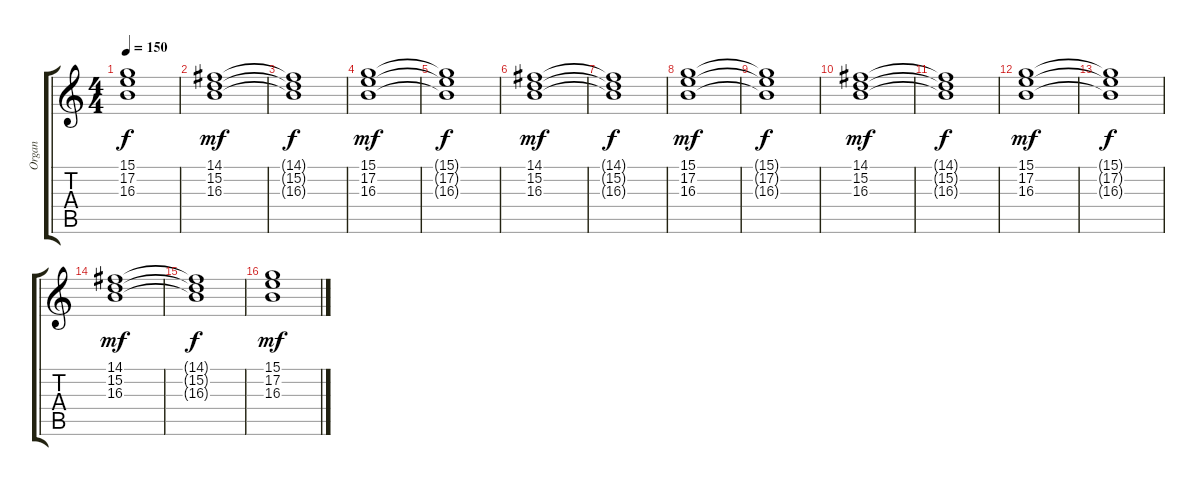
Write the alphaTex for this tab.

\track ("Organ" "Organ") {instrument rockorgan}
\staff {score tabs}
\tuning (E4 B3 G3 D3 A2 E2) {hide}
\ts (4 4)
\tempo 150
\clef g2
\ks c
(15.1{t} 17.2{t} 16.3{t}).1{dy f} |
(14.1 15.2 16.3).1{dy mf} |
(14.1{t} 15.2{t} 16.3{t}).1{dy f} |
(15.1 17.2 16.3).1{dy mf} |
(15.1{t} 17.2{t} 16.3{t}).1{dy f} |
(14.1 15.2 16.3).1{dy mf} |
(14.1{t} 15.2{t} 16.3{t}).1{dy f} |
(15.1 17.2 16.3).1{dy mf} |
(15.1{t} 17.2{t} 16.3{t}).1{dy f} |
(14.1 15.2 16.3).1{dy mf} |
(14.1{t} 15.2{t} 16.3{t}).1{dy f} |
(15.1 17.2 16.3).1{dy mf} |
(15.1{t} 17.2{t} 16.3{t}).1{dy f} |
(14.1 15.2 16.3).1{dy mf} |
(14.1{t} 15.2{t} 16.3{t}).1{dy f} |
(15.1 17.2 16.3).1{dy mf}
